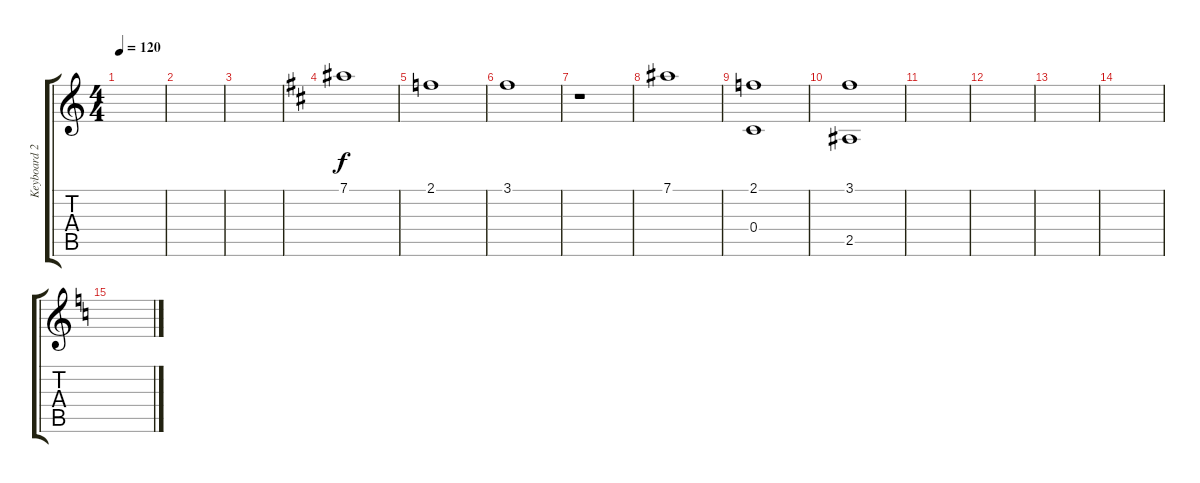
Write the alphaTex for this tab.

\track ("Keyboard 2" "Keyboard 2") {instrument acousticguitarsteel}
\staff {score tabs}
\tuning (Eb4 Bb3 Gb3 Db3 Ab2 Eb2) {hide}
\ts (4 4)
\tempo 120
\clef g2
\ks aminor
|
|
|
\ks bminor
7.1.1 |
2.1.1 |
3.1.1 |
r.1 |
7.1.1 |
(2.1 0.4).1 |
(3.1 2.5).1 |
|
|
|
|
\ks aminor
